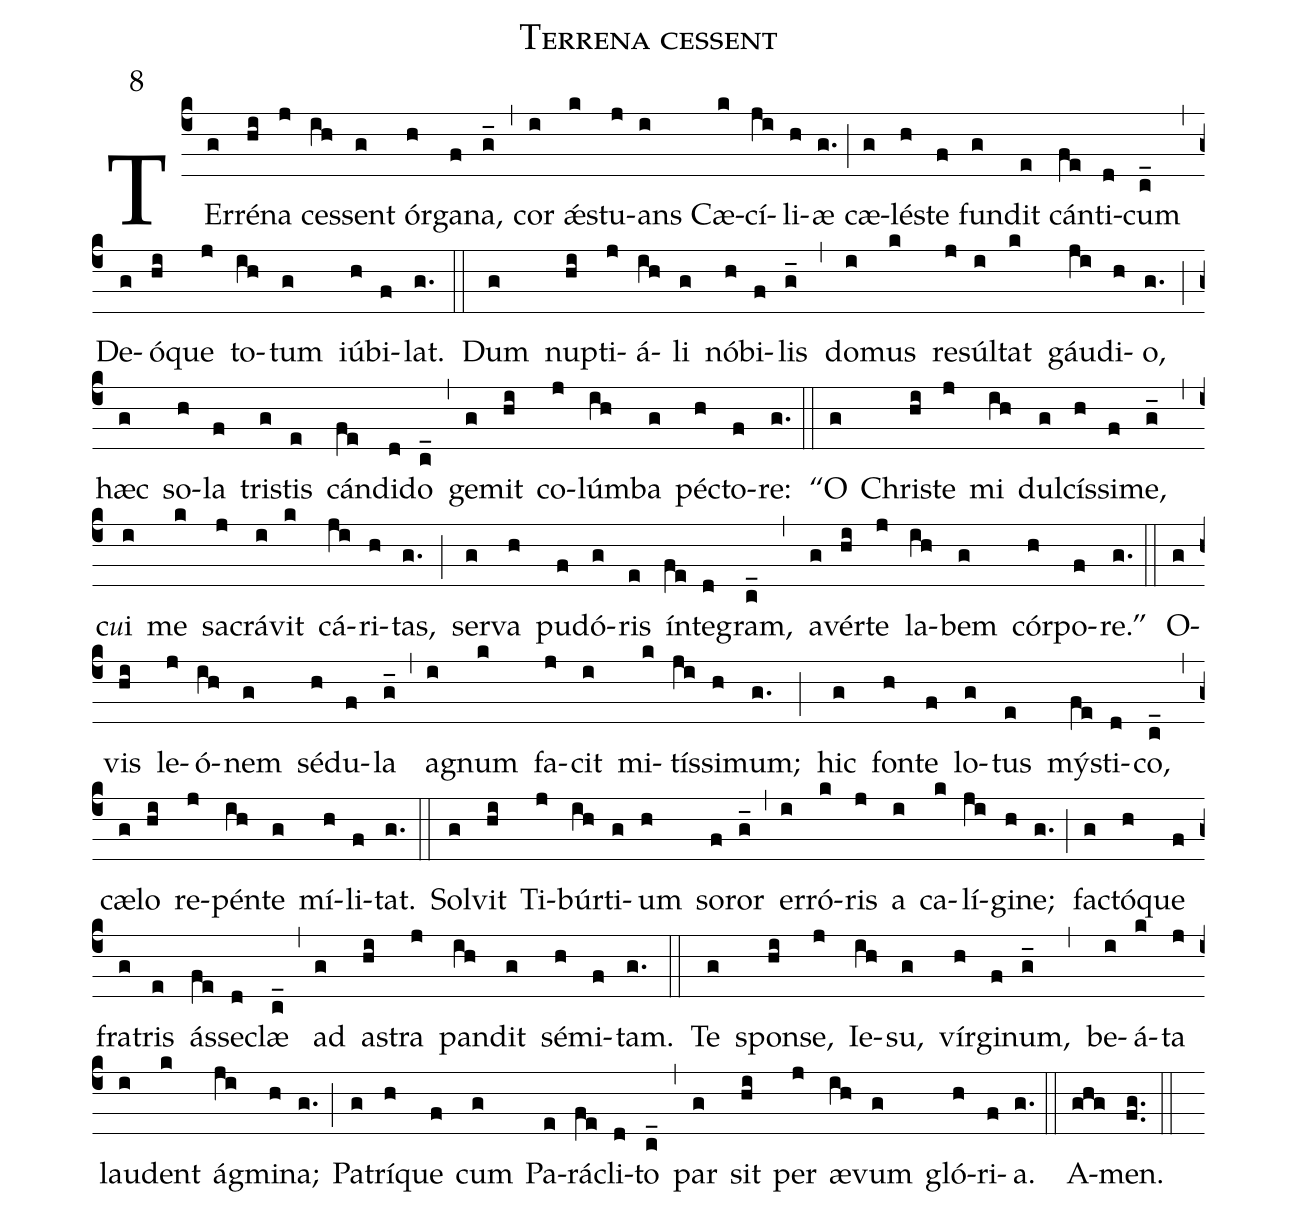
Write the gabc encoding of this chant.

name: Terrena cessent;
mode: 8;
%%
(c4)
TEr(g)ré(hi)na(j) ces(ih)sent(g) ór(h)ga(f)na,(g_) (,)
cor(i) ǽ(k)stu(j)ans(i) Cæ(k)cí(ji)li(h)æ(g.) (;)
cæ(g)lé(h)ste(f) fun(g)dit(e) cán(fe)ti(d)cum(c_) (,)
De(g)ó(hi)que(j) to(ih)tum(g) iú(h)bi(f)lat.(g.) (::)

Dum(g) nup(hi)ti(j)á(ih)li(g) nó(h)bi(f)lis(g_) (,)
do(i)mus(k) re(j)súl(i)tat(k) gáu(ji)di(h)o,(g.) (;)
hæc(g) so(h)la(f) tri(g)stis(e) cán(fe)di(d)do(c_) (,)
ge(g)mit(hi) co(j)lúm(ih)ba(g) pé(h)cto(f)re:(g.) (::)

“O(g) Chri(hi)ste(j) mi(ih) dul(g)cís(h)si(f)me,(g_) (,)
c<e>u</e>{i}(i) me(k) sa(j)crá(i)vit(k) cá(ji)ri(h)tas,(g.) (;)
ser(g)va(h) pu(f)dó(g)ris(e) ín(fe)te(d)gram,(c_) (,)
a(g)vér(hi)te(j) la(ih)bem(g) cór(h)po(f)re.”(g.) (::)

O(g)vis(hi) le(j)ó(ih)nem(g) sé(h)du(f)la(g_) (,)
a(i)gnum(k) fa(j)cit(i) mi(k)tís(ji)si(h)mum;(g.) (;)
hic(g) fon(h)te(f) lo(g)tus(e) mý(fe)sti(d)co,(c_) (,)
cæ(g)lo(hi) re(j)pén(ih)te(g) mí(h)li(f)tat.(g.) (::)

Sol(g)vit(hi) Ti(j)búr(ih)ti(g)um(h) so(f)ror(g_) (,)
er(i)ró(k)ris(j) a(i) ca(k)lí(ji)gi(h)ne;(g.) (;)
fa(g)ctó(h)que(f) fra(g)tris(e) ás(fe)se(d)clæ(c_) (,)
ad(g) a(hi)stra(j) pan(ih)dit(g) sé(h)mi(f)tam.(g.) (::)

Te(g) spon(hi)se,(j) Ie(ih)su,(g) vír(h)gi(f)num,(g_) (,)
be(i)á(k)ta(j) lau(i)dent(k) ág(ji)mi(h)na;(g.) (;)
Pa(g)trí(h)que(f) cum(g) Pa(e)rá(fe)cli(d)to(c_) (,)
par(g) sit(hi) per(j) æ(ih)vum(g) gló(h)ri(f)a.(g.) (::)

A(ghg)men.(fg..) (::)
